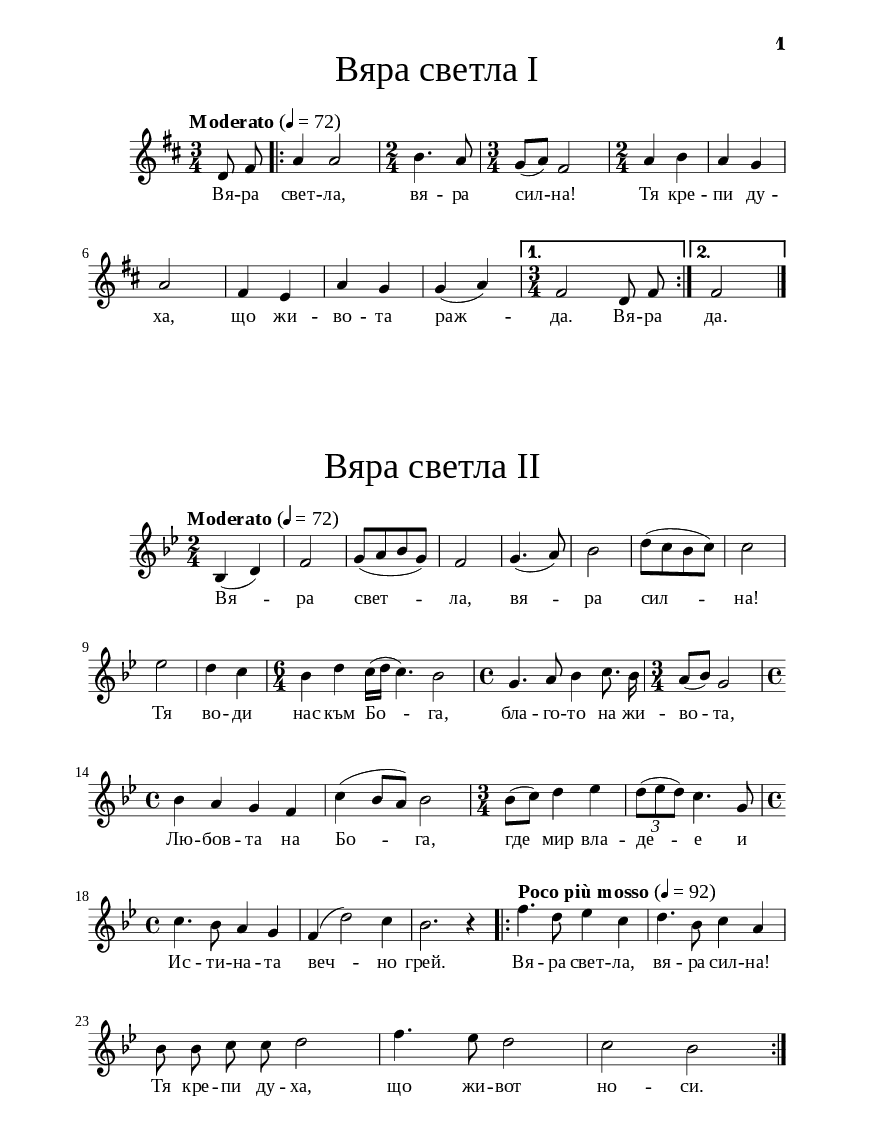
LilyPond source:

\version "2.24.4"

% include paper part and global functions
\include "include/globals.ily"

\bookpart {

  \label #'ref170_1
  \tocItem \markup "Вяра светла I "

  \include "include/bookpart-paper.ily"
  \paper {
      print-first-page-number = ##t
      bookpart-level-page-numbering = ##t
  print-page-number = ##t
      first-page-number = #153
}
\score {
    \include "include/score-layout.ily"

    \new Voice \absolute {
      \clef treble
      \key d \major
      \time 3/4
      \tempoFunc "Moderato" 4 "72"
      \autoBeamOff
      \partial 4
      d'8  fis'8 | \repeat volta 2 {
        a'4  % 2
        a'2 | % 3
        \time 2/4 b'4.  a'8 | \time 3/4 g'8 ( [  a'8 ])  % 4
        fis'2 | % 5
        \time 2/4 a'4 b'4  | % 6
        a'4  g'4 \break | % 7
        a'2 | % 8
        fis'4  e'4 | % 9
        a'4  g'4 |
        g'4 (  a'4 ) |
      }  % 11

      \alternative {
        {\time 3/4 fis'2 d'8 fis'8}
        { fis'2}
      }
      \bar "|."
    }

    \addlyrics {
      Вя -- ра свет -- ла,
      вя -- ра сил -- на! Тя кре -- пи ду -- ха, що жи -- во -- та раж -- да. Вя -- ра да.}
      \header {
        title = \titleFunc #'ref_desc_15 "Вяра светла I" "Vjara svetla I"
      }

      \midi{}

    } % score

    \markup \vspace #5

    \label #'ref170_2
    \tocItem \markup "Вяра светла II"

    \include "include/bookpart-paper.ily"
    \score {
      \include "include/score-layout.ily"

      \new Voice \absolute {
        \clef treble
        \key bes \major
        \time 2/4
        \tempoFunc "Moderato" 4 "72"
        \autoBeamOff
        bes4 (  d'4 )  f'2 | % 2
        g'8 ( [  a'8  bes'8  g'8 ) ]  f'2
        | % 3
        g'4. (  a'8 )  bes'2 | % 4
        d''8 ( [  c''8  bes'8  c''8 ) ]
        c''2 \break | % 5
        es''2  d''4  c''4 | % 6
        \time 6/4  | % 6
        bes'4  d''4  c''16 ( [  d''16 ]
        c''4. )  bes'2 | % 7
        \time 4/4  | % 7
        g'4.  a'8  bes'4  c''8.
        bes'16  | % 8
        \time 3/4  | % 8
        a'8 ( [  bes'8 ) ]  g'2 | \break % 9
        \time 4/4  | % 9
        bes'4  a'4  g'4  f'4 |
        c''4 (  bes'8 [  a'8 ) ]  bes'2 | % 11
        \time 3/4  | % 11
        bes'8 ( [  c''8 ])   d''4  es''4
        | % 12
        \times 2/3  {
          d''8 ( [  es''8  d''8 ) ]
        }
        c''4.  g'8 | \break % 13
        \time 4/4  | % 13
        c''4.  bes'8  a'4  g'4 | % 14
        f'4 (  d''2 )  c''4 | % 15
        bes'2. r4
        \bar ".|:-||"

        | % 16
        \tempoFunc "Poco più mosso" 4 "92"

        f''4.  d''8  es''4  c''4 | % 17
        d''4.  bes'8  c''4  a'4 \break | % 18
        bes'8  bes'8  c''8  c''8
        d''2 | % 19
        f''4.  es''8  d''2 |
        c''2  bes'2
        \bar ":|."
      }

      \addlyrics {
        Вя -- ра свет --   ла,
        вя -- ра сил --   на!
        Тя во -- ди нас към Бо --
        га, бла -- го -- то на жи -- во
        -- та, Лю -- бов -- та на Бо --
        га, где  мир вла -- де --
        е и Ис -- ти -- на -- та веч
        -- но грей. Вя -- ра свет -- ла,
        вя -- ра сил -- на! Тя кре -- пи
        ду -- ха, що жи -- вот но -- си.}

        \header {
          title = \titleFunc #'ref_desc_15 "Вяра светла II " "Vjara svetla II "
        }

        \midi{}

      } % score
    } % bookpart

    % Più mosso
    %
